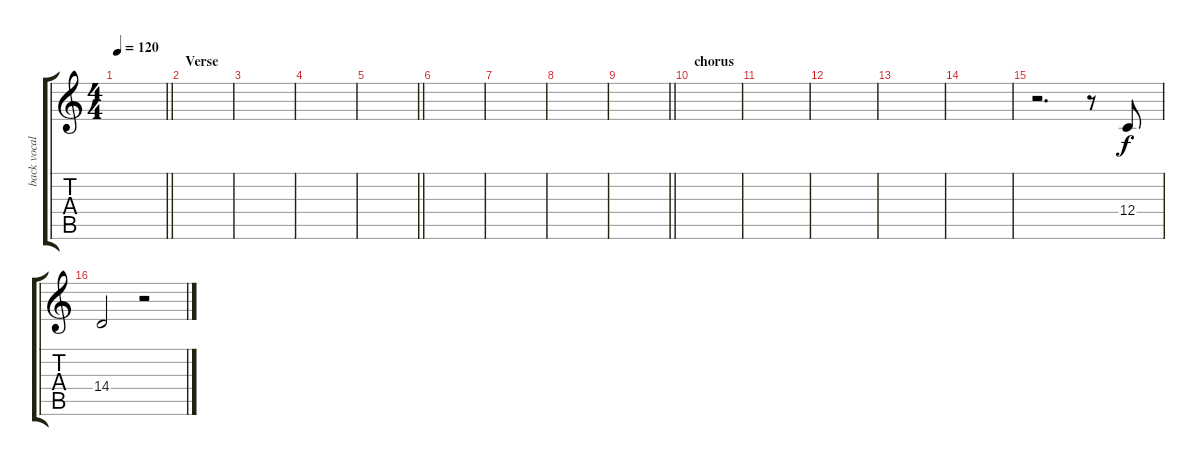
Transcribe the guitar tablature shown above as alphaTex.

\track ("back vocals" "back vocal") {instrument lead1square}
\staff {score tabs}
\tuning (D4 A3 F3 C3 G2 D2) {hide}
\ts (4 4)
\tempo 120
\clef g2
\barLineRight lightlight
\ks c
|
\section ("" "Verse ")
|
|
|
\barLineRight lightlight
|
|
|
|
\barLineRight lightlight
|
\section ("" "chorus")
|
|
|
|
|
r.2{d} r.8 12.4.8 |
14.4.2 r.2
